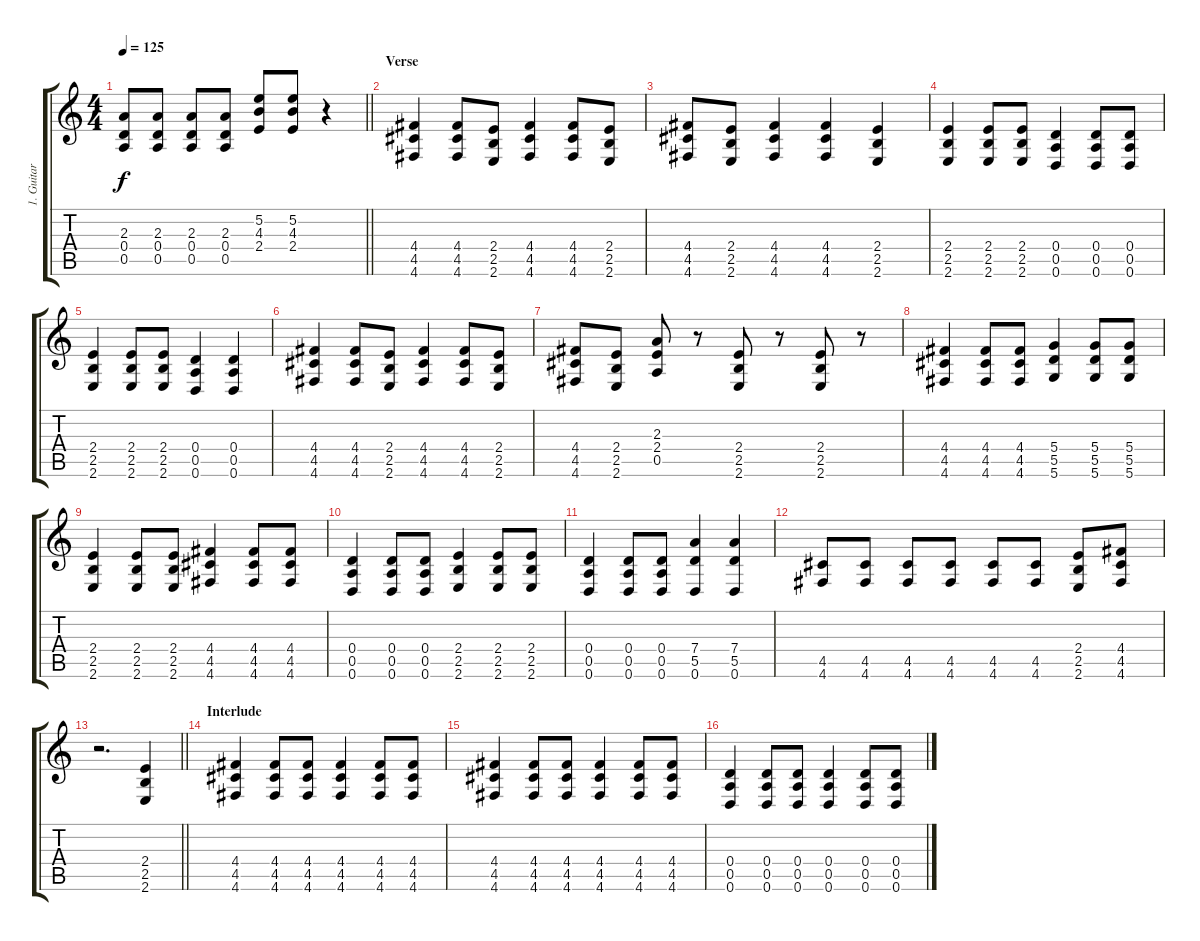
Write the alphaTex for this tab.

\track ("1. Guitar (Rythm.)" "1. Guitar ") {instrument distortionguitar}
\staff {score tabs}
\tuning (E4 B3 G3 D3 A2 D2) {hide}
\ts (4 4)
\tempo 125
\clef g2
\barLineRight lightlight
\ks c
(2.3 0.4 0.5).8{dy f} (2.3 0.4 0.5).8 (2.3 0.4 0.5).8 (2.3 0.4 0.5).8 (5.2 4.3 2.4).8 (5.2 4.3 2.4).8 r.4 |
\section ("" "Verse")
(4.4 4.5 4.6).4 (4.4 4.5 4.6).8 (2.4 2.5 2.6).8 (4.4 4.5 4.6).4 (4.4 4.5 4.6).8 (2.4 2.5 2.6).8 |
(4.4 4.5 4.6).8 (2.4 2.5 2.6).8 (4.4 4.5 4.6).4 (4.4 4.5 4.6).4 (2.4 2.5 2.6).4 |
(2.4 2.5 2.6).4 (2.4 2.5 2.6).8 (2.4 2.5 2.6).8 (0.4 0.5 0.6).4 (0.4 0.5 0.6).8 (0.4 0.5 0.6).8 |
(2.4 2.5 2.6).4 (2.4 2.5 2.6).8 (2.4 2.5 2.6).8 (0.4 0.5 0.6).4 (0.4 0.5 0.6).4 |
(4.4 4.5 4.6).4 (4.4 4.5 4.6).8 (2.4 2.5 2.6).8 (4.4 4.5 4.6).4 (4.4 4.5 4.6).8 (2.4 2.5 2.6).8 |
(4.4 4.5 4.6).8 (2.4 2.5 2.6).8 (2.3 2.4 0.5).8 r.8 (2.4 2.5 2.6).8 r.8 (2.4 2.5 2.6).8 r.8 |
(4.4 4.5 4.6).4 (4.4 4.5 4.6).8 (4.4 4.5 4.6).8 (5.4 5.5 5.6).4 (5.4 5.5 5.6).8 (5.4 5.5 5.6).8 |
(2.4 2.5 2.6).4 (2.4 2.5 2.6).8 (2.4 2.5 2.6).8 (4.4 4.5 4.6).4 (4.4 4.5 4.6).8 (4.4 4.5 4.6).8 |
(0.4 0.5 0.6).4 (0.4 0.5 0.6).8 (0.4 0.5 0.6).8 (2.4 2.5 2.6).4 (2.4 2.5 2.6).8 (2.4 2.5 2.6).8 |
(0.4 0.5 0.6).4 (0.4 0.5 0.6).8 (0.4 0.5 0.6).8 (7.4 5.5 0.6).4 (7.4 5.5 0.6).4 |
(4.5 4.6).8 (4.5 4.6).8 (4.5 4.6).8 (4.5 4.6).8 (4.5 4.6).8 (4.5 4.6).8 (2.4 2.5 2.6).8 (4.4 4.5 4.6).8 |
\barLineRight lightlight
r.2{d} (2.4 2.5 2.6).4 |
\section ("" "Interlude")
(4.4 4.5 4.6).4 (4.4 4.5 4.6).8 (4.4 4.5 4.6).8 (4.4 4.5 4.6).4 (4.4 4.5 4.6).8 (4.4 4.5 4.6).8 |
(4.4 4.5 4.6).4 (4.4 4.5 4.6).8 (4.4 4.5 4.6).8 (4.4 4.5 4.6).4 (4.4 4.5 4.6).8 (4.4 4.5 4.6).8 |
(0.4 0.5 0.6).4 (0.4 0.5 0.6).8 (0.4 0.5 0.6).8 (0.4 0.5 0.6).4 (0.4 0.5 0.6).8 (0.4 0.5 0.6).8
